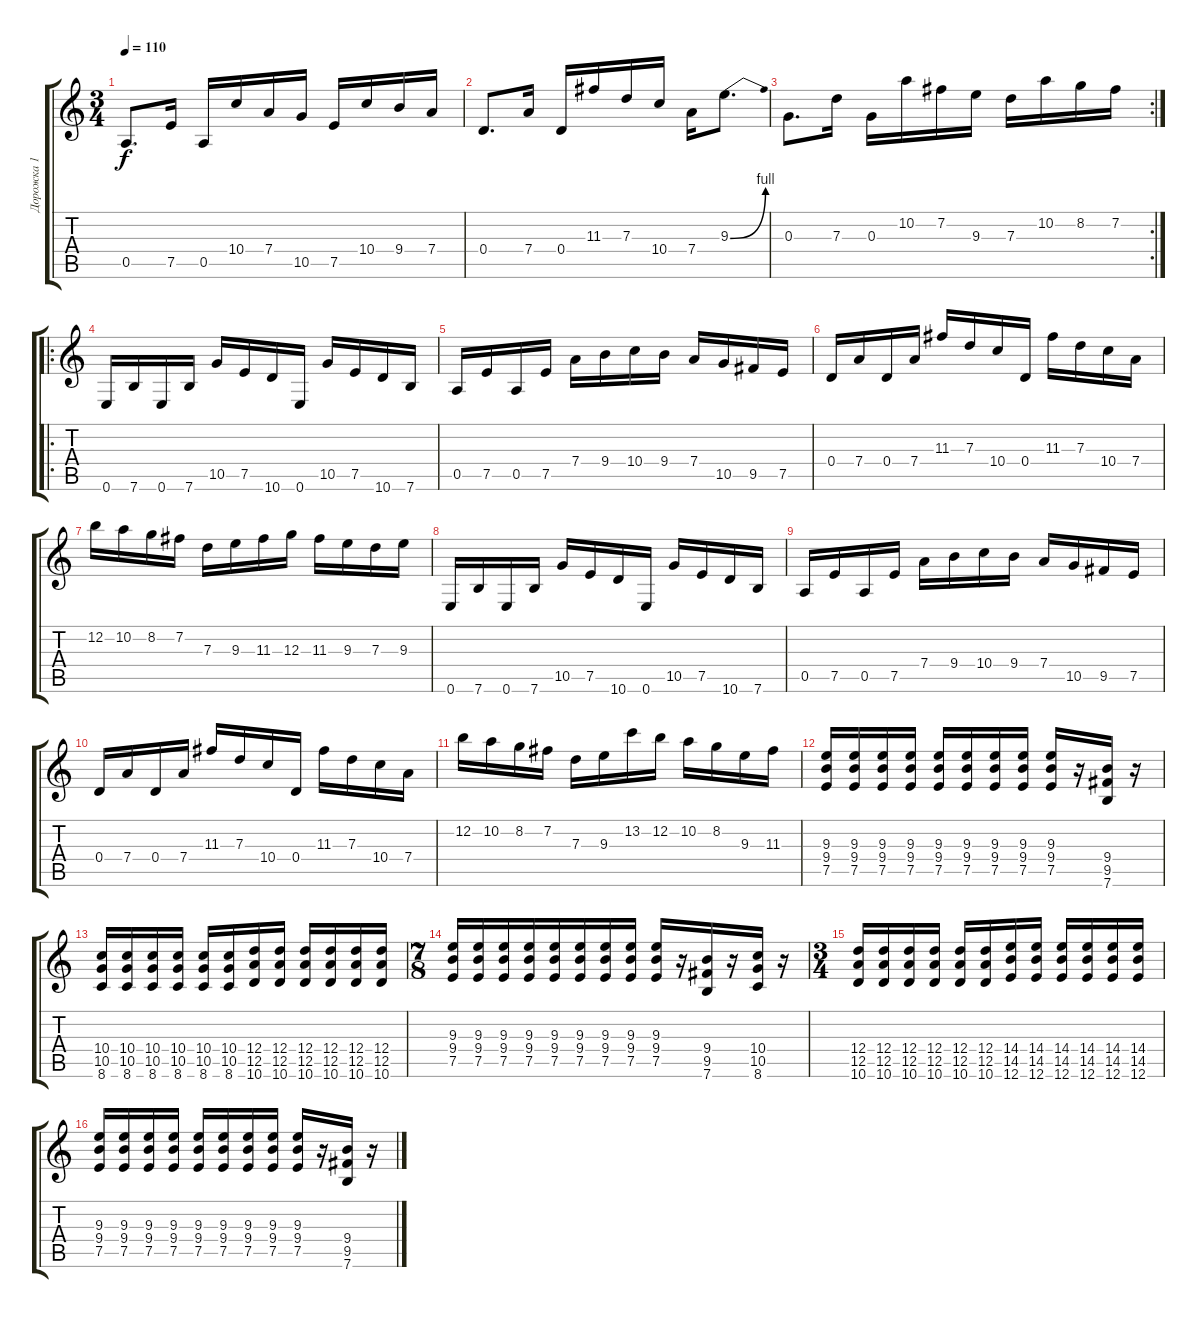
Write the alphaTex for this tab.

\track ("Дорожка 1" "Дорожка 1") {instrument distortionguitar}
\staff {score tabs}
\tuning (E4 B3 G3 D3 A2 E2) {hide}
\ts (3 4)
\tempo 110
\clef g2
\ks c
0.5.8{d dy f} 7.5.16 0.5.16 10.4.16 7.4.16 10.5.16 7.5.16 10.4.16 9.4.16 7.4.16 |
0.4.8{d} 7.4.16 0.4.16 11.3.16 7.3.16 10.4.16 7.4.16 9.3{be (bend 0 0 60 4)}.8{d} |
\rc 2
0.3.8{d} 7.3.16 0.3.16 10.2.16 7.2.16 9.3.16 7.3.16 10.2.16 8.2.16 7.2.16 |
\ro
0.6.16 7.6.16 0.6.16 7.6.16 10.5.16 7.5.16 10.6.16 0.6.16 10.5.16 7.5.16 10.6.16 7.6.16 |
0.5.16 7.5.16 0.5.16 7.5.16 7.4.16 9.4.16 10.4.16 9.4.16 7.4.16 10.5.16 9.5.16 7.5.16 |
0.4.16 7.4.16 0.4.16 7.4.16 11.3.16 7.3.16 10.4.16 0.4.16 11.3.16 7.3.16 10.4.16 7.4.16 |
12.2.16 10.2.16 8.2.16 7.2.16 7.3.16 9.3.16 11.3.16 12.3.16 11.3.16 9.3.16 7.3.16 9.3.16 |
0.6.16 7.6.16 0.6.16 7.6.16 10.5.16 7.5.16 10.6.16 0.6.16 10.5.16 7.5.16 10.6.16 7.6.16 |
0.5.16 7.5.16 0.5.16 7.5.16 7.4.16 9.4.16 10.4.16 9.4.16 7.4.16 10.5.16 9.5.16 7.5.16 |
0.4.16 7.4.16 0.4.16 7.4.16 11.3.16 7.3.16 10.4.16 0.4.16 11.3.16 7.3.16 10.4.16 7.4.16 |
12.2.16 10.2.16 8.2.16 7.2.16 7.3.16 9.3.16 13.2.16 12.2.16 10.2.16 8.2.16 9.3.16 11.3.16 |
(9.3 9.4 7.5).16 (9.3 9.4 7.5).16 (9.3 9.4 7.5).16 (9.3 9.4 7.5).16 (9.3 9.4 7.5).16 (9.3 9.4 7.5).16 (9.3 9.4 7.5).16 (9.3 9.4 7.5).16 (9.3 9.4 7.5).16 r.16 (9.4 9.5 7.6).16 r.16 |
(10.4 10.5 8.6).16 (10.4 10.5 8.6).16 (10.4 10.5 8.6).16 (10.4 10.5 8.6).16 (10.4 10.5 8.6).16 (10.4 10.5 8.6).16 (12.4 12.5 10.6).16 (12.4 12.5 10.6).16 (12.4 12.5 10.6).16 (12.4 12.5 10.6).16 (12.4 12.5 10.6).16 (12.4 12.5 10.6).16 |
\ts (7 8)
(9.3 9.4 7.5).16 (9.3 9.4 7.5).16 (9.3 9.4 7.5).16 (9.3 9.4 7.5).16 (9.3 9.4 7.5).16 (9.3 9.4 7.5).16 (9.3 9.4 7.5).16 (9.3 9.4 7.5).16 (9.3 9.4 7.5).16 r.16 (9.4 9.5 7.6).16 r.16 (10.4 10.5 8.6).16 r.16 |
\ts (3 4)
(12.4 12.5 10.6).16 (12.4 12.5 10.6).16 (12.4 12.5 10.6).16 (12.4 12.5 10.6).16 (12.4 12.5 10.6).16 (12.4 12.5 10.6).16 (14.4 14.5 12.6).16 (14.4 14.5 12.6).16 (14.4 14.5 12.6).16 (14.4 14.5 12.6).16 (14.4 14.5 12.6).16 (14.4 14.5 12.6).16 |
(9.3 9.4 7.5).16 (9.3 9.4 7.5).16 (9.3 9.4 7.5).16 (9.3 9.4 7.5).16 (9.3 9.4 7.5).16 (9.3 9.4 7.5).16 (9.3 9.4 7.5).16 (9.3 9.4 7.5).16 (9.3 9.4 7.5).16 r.16 (9.4 9.5 7.6).16 r.16
